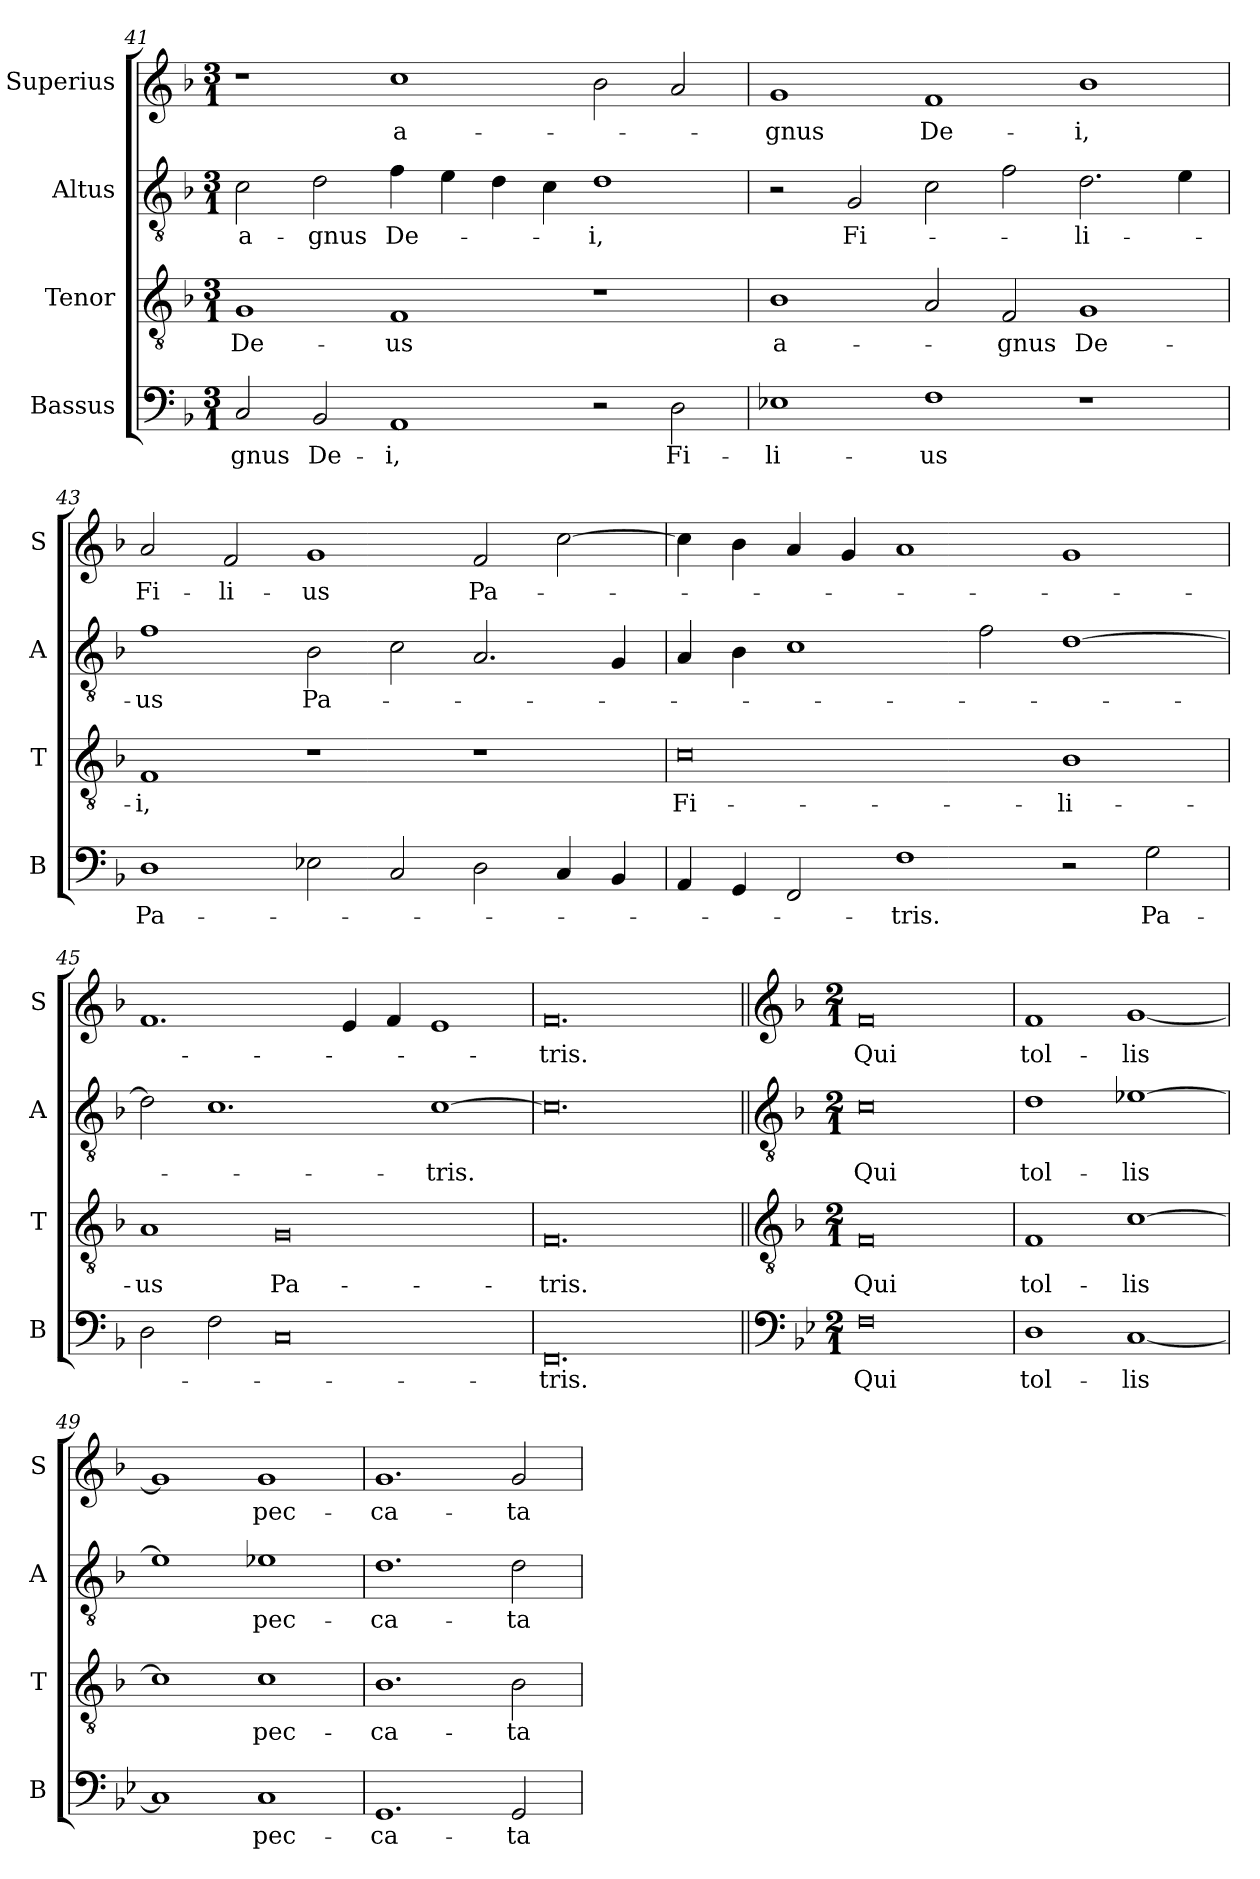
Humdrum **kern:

**kern	**text	**kern	**text	**kern	**text	**kern	**text
*part4	*part4	*part3	*part3	*part2	*part2	*part1	*part1
*staff4	*staff4	*staff3	*staff3	*staff2	*staff2	*staff1	*staff1
*I"Bassus	*	*I"Tenor	*	*I"Altus	*	*I"Superius	*
*I'B	*	*I'T	*	*I'A	*	*I'S	*
*clefF4	*	*clefGv2	*	*clefGv2	*	*clefG2	*
*k[b-]	*	*k[b-]	*	*k[b-]	*	*k[b-]	*
*M3/1	*	*M3/1	*	*M3/1	*	*M3/1	*
=41	=41	=41	=41	=41	=41	=41	=41
2C/	-gnus	1G	De-	2c\	a-	1r	.
2BB-/	De-	.	.	2d\	-gnus	.	.
1AA	-i,	1F	-us	4f\	De-	1cc	a-
.	.	.	.	4e\	.	.	.
.	.	.	.	4d\	.	.	.
.	.	.	.	4c\	.	.	.
2r	.	1r	.	1d	-i,	2b-\	.
2D\	Fi-	.	.	.	.	2a/	.
=42	=42	=42	=42	=42	=42	=42	=42
1E-X	-li-	1B-	a-	2r	.	1g	-gnus
.	.	.	.	2G/	Fi-	.	.
1F	-us	2A/	.	2c\	.	1f	De-
.	.	2F/	-gnus	2f\	.	.	.
1r	.	1G	De-	2.d\	-li-	1b-	-i,
.	.	.	.	4e\	.	.	.
=43	=43	=43	=43	=43	=43	=43	=43
1D	Pa-	1F	-i,	1f	-us	2a/	Fi-
.	.	.	.	.	.	2f/	-li-
2E-X\	.	1r	.	2B-\	Pa-	1g	-us
2C/	.	.	.	2c\	.	.	.
2D\	.	1r	.	2.A/	.	2f/	Pa-
4C/	.	.	.	.	.	[2cc\	.
4BB-/	.	.	.	4G/	.	.	.
=44	=44	=44	=44	=44	=44	=44	=44
4AA/	.	0c	Fi-	4A/	.	4cc\]	.
4GG/	.	.	.	4B-\	.	4b-\	.
2FF/	.	.	.	1c	.	4a/	.
.	.	.	.	.	.	4g/	.
1F	-tris.	.	.	.	.	1a	.
.	.	.	.	2f\	.	.	.
2r	.	1B-	-li-	[1d	.	1g	.
2G\	Pa-	.	.	.	.	.	.
=45	=45	=45	=45	=45	=45	=45	=45
2D\	.	1A	-us	2d\]	.	1.f	.
2F\	.	.	.	1.c	.	.	.
0C	.	0G	Pa-	.	.	.	.
.	.	.	.	.	.	4e/	.
.	.	.	.	.	.	4f/	.
.	.	.	.	[1c	-tris.	1e	.
=46	=46	=46	=46	=46	=46	=46	=46
0.FF	-tris.	0.F	-tris.	0.c]	.	0.f	-tris.
!!LO:LB:g=z
=47||	=47||	=47||	=47||	=47||	=47||	=47||	=47||
*clefF4	*	*clefGv2	*	*clefGv2	*	*clefG2	*
*k[b-e-]	*	*k[b-]	*	*k[b-]	*	*k[b-]	*
*M2/1	*	*M2/1	*	*M2/1	*	*M2/1	*
0F	Qui	0F	Qui	0c	Qui	0f	Qui
=48	=48	=48	=48	=48	=48	=48	=48
1D	tol-	1F	tol-	1d	tol-	1f	tol-
[1C	-lis	[1c	-lis	[1e-X	-lis	[1g	-lis
=49	=49	=49	=49	=49	=49	=49	=49
1C]	.	1c]	.	1e-]	.	1g]	.
1C	pec-	1c	pec-	1e-X	pec-	1g	pec-
=50	=50	=50	=50	=50	=50	=50	=50
1.GG	-ca-	1.B-	-ca-	1.d	-ca-	1.g	-ca-
2GG/	-ta	2B-\	-ta	2d\	-ta	2g/	-ta
=	=	=	=	=	=	=	=
*-	*-	*-	*-	*-	*-	*-	*-
